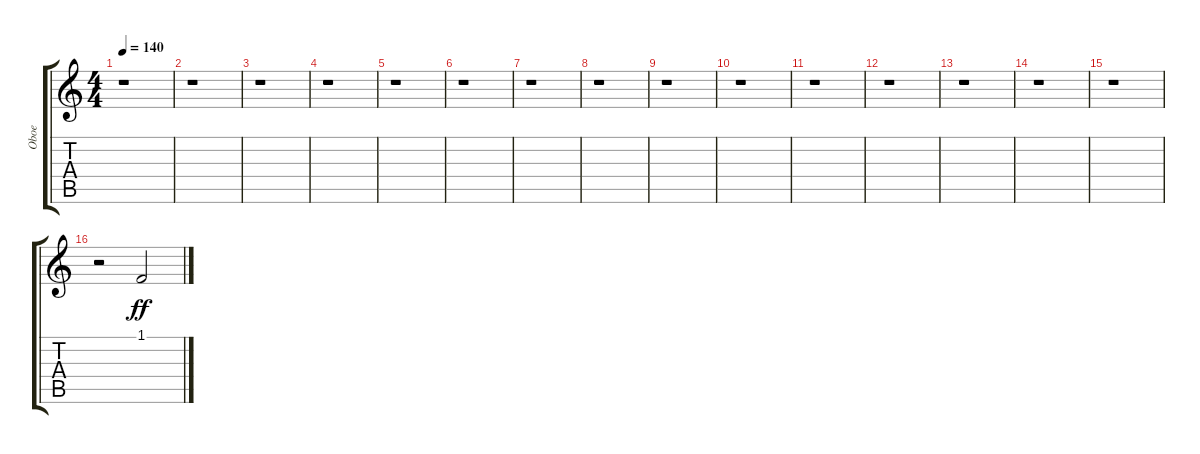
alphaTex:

\track ("Oboe" "Oboe") {instrument oboe}
\staff {score tabs}
\tuning (E4 B3 G3 D3 A2 E2) {hide}
\ts (4 4)
\tempo 140
\clef g2
\ks c
r.1{dy ff instrument oboe} |
r.1 |
r.1 |
r.1 |
r.1 |
r.1 |
r.1 |
r.1 |
r.1 |
r.1 |
r.1 |
r.1 |
r.1 |
r.1 |
r.1 |
r.2{volume 4} 1.1.2{volume 9}
